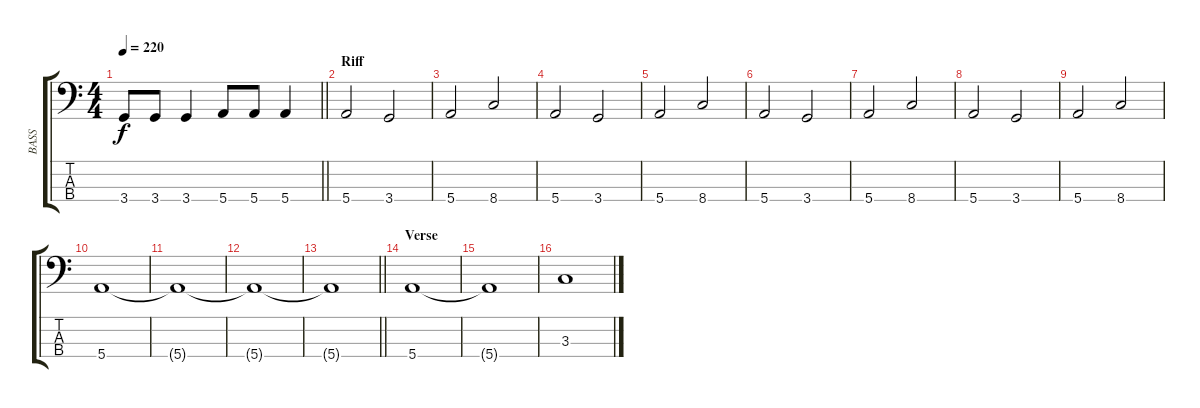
\track ("BASS" "BASS") {instrument electricbassfinger}
\staff {score tabs}
\tuning (G2 D2 A1 E1) {hide}
\ts (4 4)
\tempo 220
\clef f4
\barLineRight lightlight
\ks c
3.4.8{dy f} 3.4.8 3.4.4 5.4.8 5.4.8 5.4.4 |
\section ("" "Riff")
5.4.2 3.4.2 |
5.4.2 8.4.2 |
5.4.2 3.4.2 |
5.4.2 8.4.2 |
5.4.2 3.4.2 |
5.4.2 8.4.2 |
5.4.2 3.4.2 |
5.4.2 8.4.2 |
5.4.1 |
5.4{t}.1 |
5.4{t}.1 |
\barLineRight lightlight
5.4{t}.1 |
\section ("" "Verse")
5.4.1 |
5.4{t}.1 |
3.3.1
